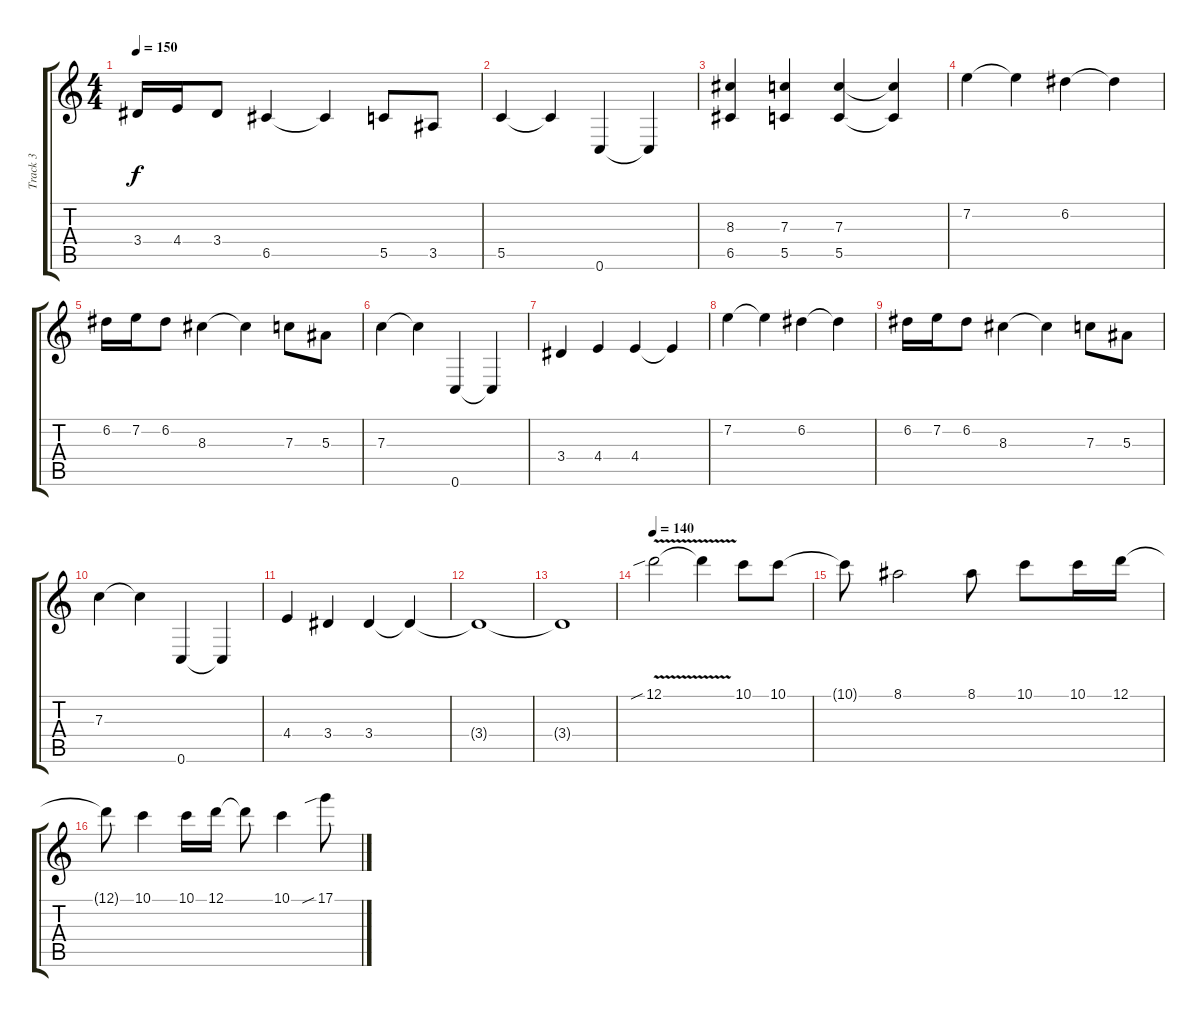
\track ("Track 3" "Track 3") {instrument distortionguitar}
\staff {score tabs}
\tuning (D4 A3 F3 C3 G2 C2) {hide}
\ts (4 4)
\tempo 150
\clef g2
\ks c
3.4.16{dy f} 4.4.16 3.4.8 6.5.4 6.5{t}.4 5.5.8 3.5.8 |
5.5.4 5.5{t}.4 0.6.4 0.6{t}.4 |
(8.3 6.5).4 (7.3 5.5).4 (7.3 5.5).4 (7.3{t} 5.5{t}).4 |
7.2.4 7.2{t}.4 6.2.4 6.2{t}.4 |
6.2.16 7.2.16 6.2.8 8.3.4 8.3{t}.4 7.3.8 5.3.8 |
7.3.4 7.3{t}.4 0.6.4 0.6{t}.4 |
3.4.4 4.4.4 4.4.4 4.4{t}.4 |
7.2.4 7.2{t}.4 6.2.4 6.2{t}.4 |
6.2.16 7.2.16 6.2.8 8.3.4 8.3{t}.4 7.3.8 5.3.8 |
7.3.4 7.3{t}.4 0.6.4 0.6{t}.4 |
4.4.4 3.4.4 3.4.4 3.4{t}.4 |
3.4{t}.1 |
3.4{t}.1 |
\tempo 140
12.1{v sib}.2 12.1{t}.4 10.1.8 10.1.8 |
10.1{t}.8 8.1.2 8.1.8 10.1.8 10.1.16 12.1.16 |
12.1{t}.8 10.1.4 10.1.16 12.1.16 12.1{t}.8 10.1.4 17.1{sib}.8
